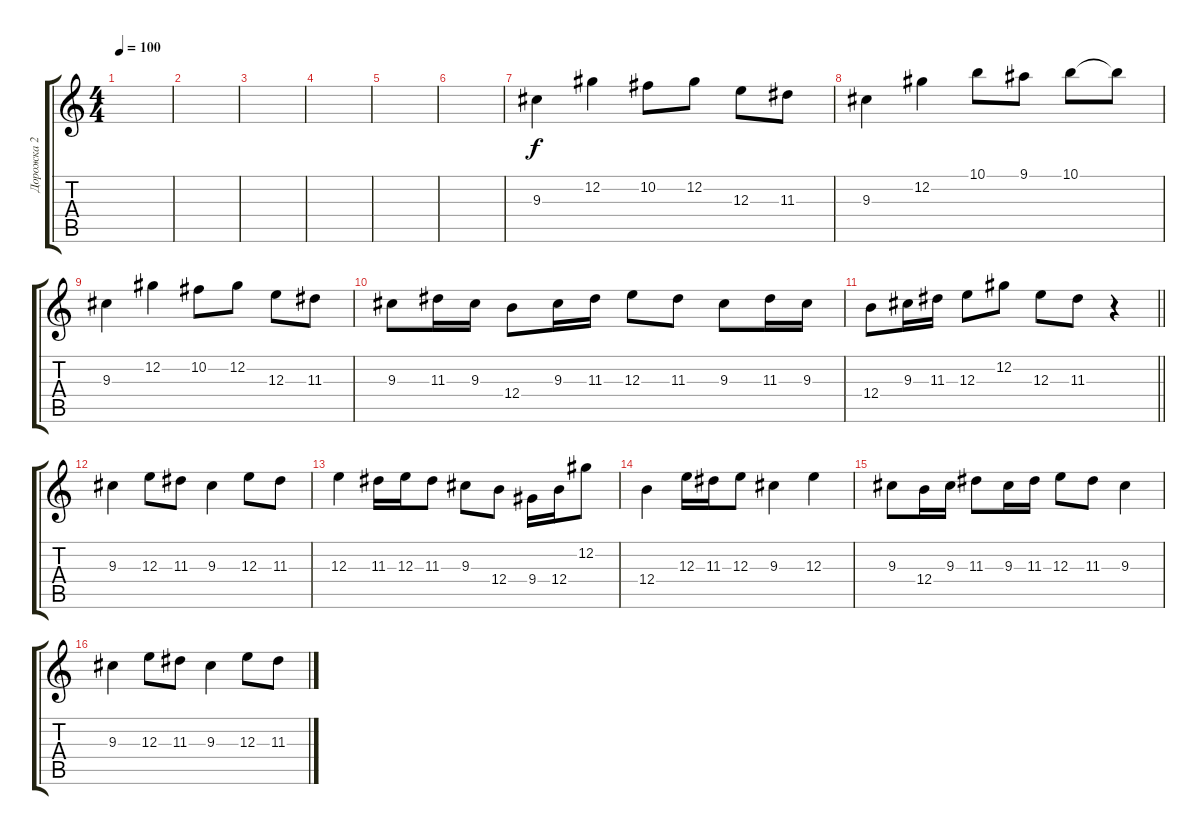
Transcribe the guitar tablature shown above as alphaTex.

\track ("Дорожка 2" "Дорожка 2") {instrument distortionguitar}
\staff {score tabs}
\tuning (Db4 Ab3 E3 B2 Gb2 B1) {hide}
\ts (4 4)
\tempo 100
\clef g2
\ks c
|
|
|
|
|
|
9.3.4 12.2.4 10.2.8 12.2.8 12.3.8 11.3.8 |
9.3.4 12.2.4 10.1.8 9.1.8 10.1.8 10.1{t}.8 |
9.3.4 12.2.4 10.2.8 12.2.8 12.3.8 11.3.8 |
9.3.8 11.3.16 9.3.16 12.4.8 9.3.16 11.3.16 12.3.8 11.3.8 9.3.8 11.3.16 9.3.16 |
\barLineRight lightlight
12.4.8 9.3.16 11.3.16 12.3.8 12.2.8 12.3.8 11.3.8 r.4 |
\section ("" " ")
9.3.4 12.3.8 11.3.8 9.3.4 12.3.8 11.3.8 |
12.3.4 11.3.16 12.3.16 11.3.8 9.3.8 12.4.8 9.4.16 12.4.16 12.2.8 |
12.4.4 12.3.16 11.3.16 12.3.8 9.3.4 12.3.4 |
9.3.8 12.4.16 9.3.16 11.3.8 9.3.16 11.3.16 12.3.8 11.3.8 9.3.4 |
9.3.4 12.3.8 11.3.8 9.3.4 12.3.8 11.3.8
